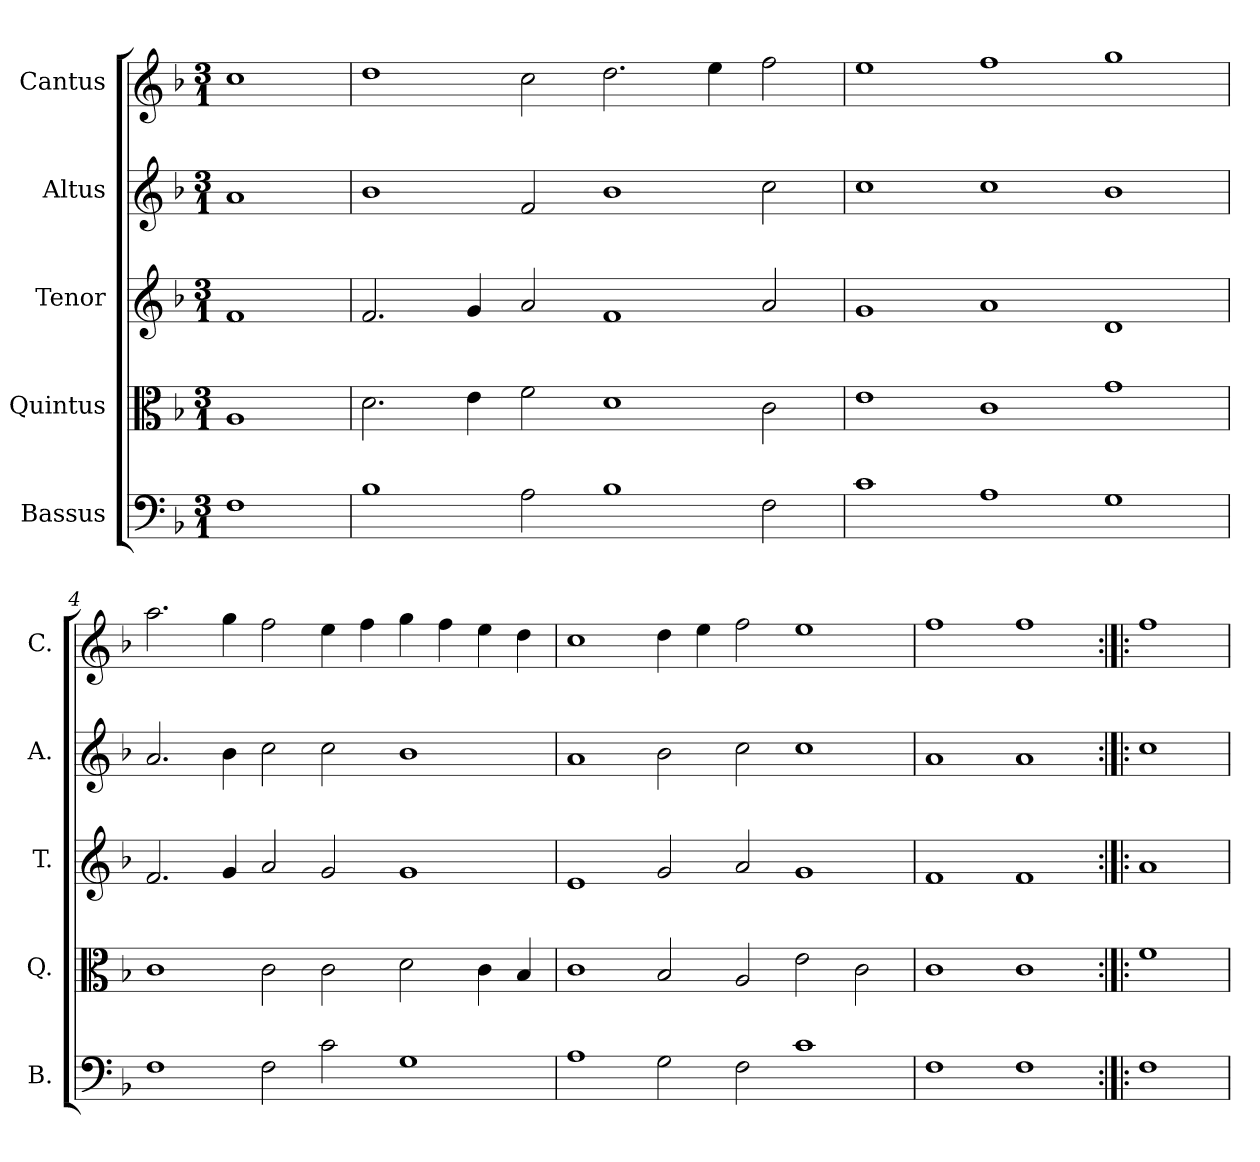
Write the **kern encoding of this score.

**kern	**kern	**kern	**kern	**kern
*part5	*part4	*part3	*part2	*part1
*staff5	*staff4	*staff3	*staff2	*staff1
*I"Bassus	*I"Quintus	*I"Tenor	*I"Altus	*I"Cantus
*I'B.	*I'Q.	*I'T.	*I'A.	*I'C.
*clefF4	*clefC3	*clefG2	*clefG2	*clefG2
*k[b-]	*k[b-]	*k[b-]	*k[b-]	*k[b-]
*F:	*F:	*F:	*F:	*F:
*M3/1	*M3/1	*M3/1	*M3/1	*M3/1
=1	=1	=1	=1	=1
1F\	1A/	1f/	1a/	1cc\
=2	=2	=2	=2	=2
1B-\	2.d\	2.f/	1b-\	1dd\
.	4e\	4g/	.	.
2A\	2f\	2a/	2f/	2cc\
1B-\	1d\	1f/	1b-\	2.dd\
.	.	.	.	4ee\
2F\	2c\	2a/	2cc\	2ff\
=3	=3	=3	=3	=3
1c\	1e\	1g/	1cc\	1ee\
1A\	1c\	1a/	1cc\	1ff\
1G\	1g\	1d/	1b-\	1gg\
=4	=4	=4	=4	=4
1F\	1c\	2.f/	2.a/	2.aa\
.	.	4g/	4b-\	4gg\
2F\	2c\	2a/	2cc\	2ff\
2c\	2c\	2g/	2cc\	4ee\
.	.	.	.	4ff\
1G\	2d\	1g/	1b-\	4gg\
.	.	.	.	4ff\
.	4c\	.	.	4ee\
.	4B-/	.	.	4dd\
=5	=5	=5	=5	=5
1A\	1c\	1e/	1a/	1cc\
2G\	2B-/	2g/	2b-\	4dd\
.	.	.	.	4ee\
2F\	2A/	2a/	2cc\	2ff\
1c\	2e\	1g/	1cc\	1ee\
.	2c\	.	.	.
=6	=6	=6	=6	=6
1F\	1c\	1f/	1a/	1ff\
1F\	1c\	1f/	1a/	1ff\
!!LO:LB:g=z
=7:|!|:	=7:|!|:	=7:|!|:	=7:|!|:	=7:|!|:
1F\	1f\	1a/	1cc\	1ff\
=	=	=	=	=
*-	*-	*-	*-	*-
